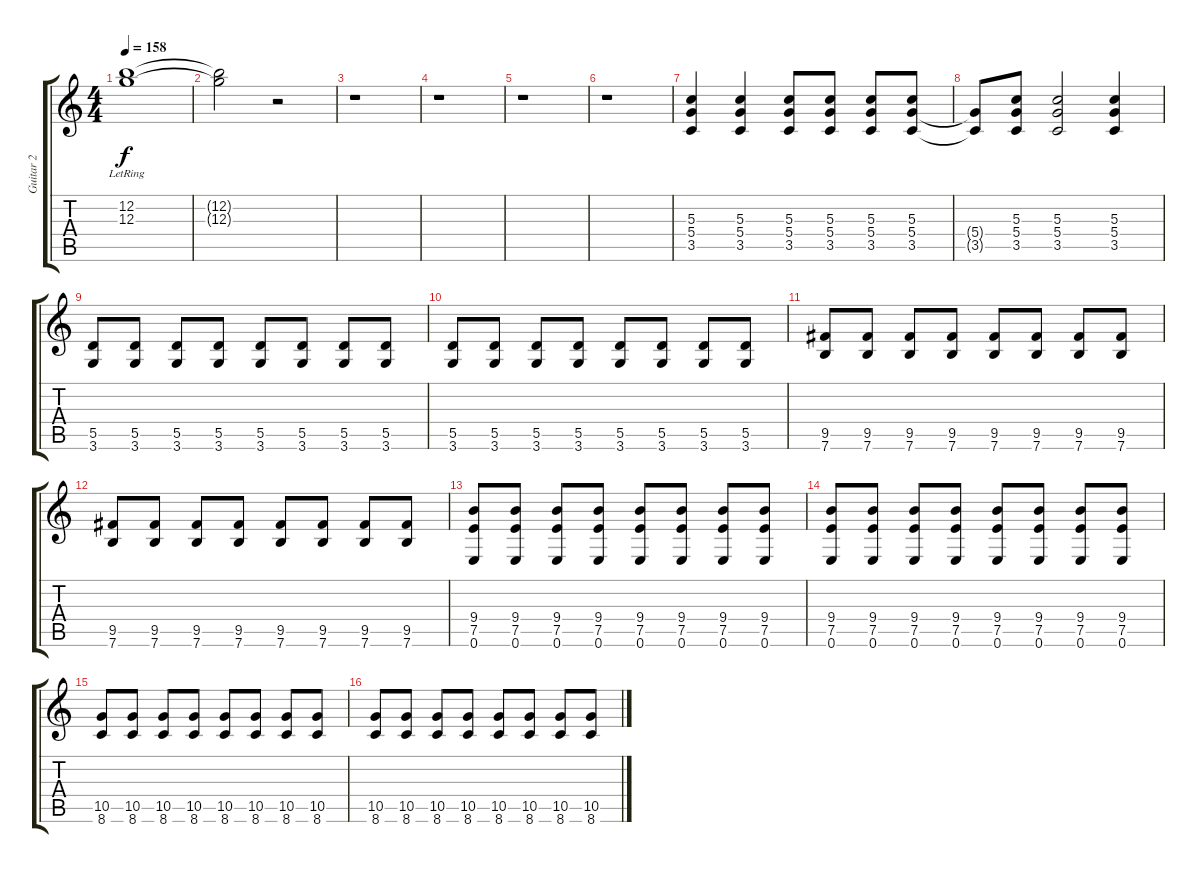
\track ("Guitar 2" "Guitar 2") {instrument overdrivenguitar}
\staff {score tabs}
\tuning (E4 B3 G3 D3 A2 E2) {hide}
\ts (4 4)
\tempo 158
\clef g2
\ks c
(12.2{lr} 12.3{lr}).1{dy f} |
(12.2{t} 12.3{t}).2 r.2 |
r.1 |
r.1 |
r.1 |
r.1 |
(5.3 5.4 3.5).4 (5.3 5.4 3.5).4 (5.3 5.4 3.5).8 (5.3 5.4 3.5).8 (5.3 5.4 3.5).8 (5.3 5.4 3.5).8 |
(5.4{t} 3.5{t}).8 (5.3 5.4 3.5).8 (5.3 5.4 3.5).2 (5.3 5.4 3.5).4 |
(5.5 3.6).8 (5.5 3.6).8 (5.5 3.6).8 (5.5 3.6).8 (5.5 3.6).8 (5.5 3.6).8 (5.5 3.6).8 (5.5 3.6).8 |
(5.5 3.6).8 (5.5 3.6).8 (5.5 3.6).8 (5.5 3.6).8 (5.5 3.6).8 (5.5 3.6).8 (5.5 3.6).8 (5.5 3.6).8 |
(9.5 7.6).8 (9.5 7.6).8 (9.5 7.6).8 (9.5 7.6).8 (9.5 7.6).8 (9.5 7.6).8 (9.5 7.6).8 (9.5 7.6).8 |
(9.5 7.6).8 (9.5 7.6).8 (9.5 7.6).8 (9.5 7.6).8 (9.5 7.6).8 (9.5 7.6).8 (9.5 7.6).8 (9.5 7.6).8 |
(9.4 7.5 0.6).8 (9.4 7.5 0.6).8 (9.4 7.5 0.6).8 (9.4 7.5 0.6).8 (9.4 7.5 0.6).8 (9.4 7.5 0.6).8 (9.4 7.5 0.6).8 (9.4 7.5 0.6).8 |
(9.4 7.5 0.6).8 (9.4 7.5 0.6).8 (9.4 7.5 0.6).8 (9.4 7.5 0.6).8 (9.4 7.5 0.6).8 (9.4 7.5 0.6).8 (9.4 7.5 0.6).8 (9.4 7.5 0.6).8 |
(10.5 8.6).8 (10.5 8.6).8 (10.5 8.6).8 (10.5 8.6).8 (10.5 8.6).8 (10.5 8.6).8 (10.5 8.6).8 (10.5 8.6).8 |
(10.5 8.6).8 (10.5 8.6).8 (10.5 8.6).8 (10.5 8.6).8 (10.5 8.6).8 (10.5 8.6).8 (10.5 8.6).8 (10.5 8.6).8
